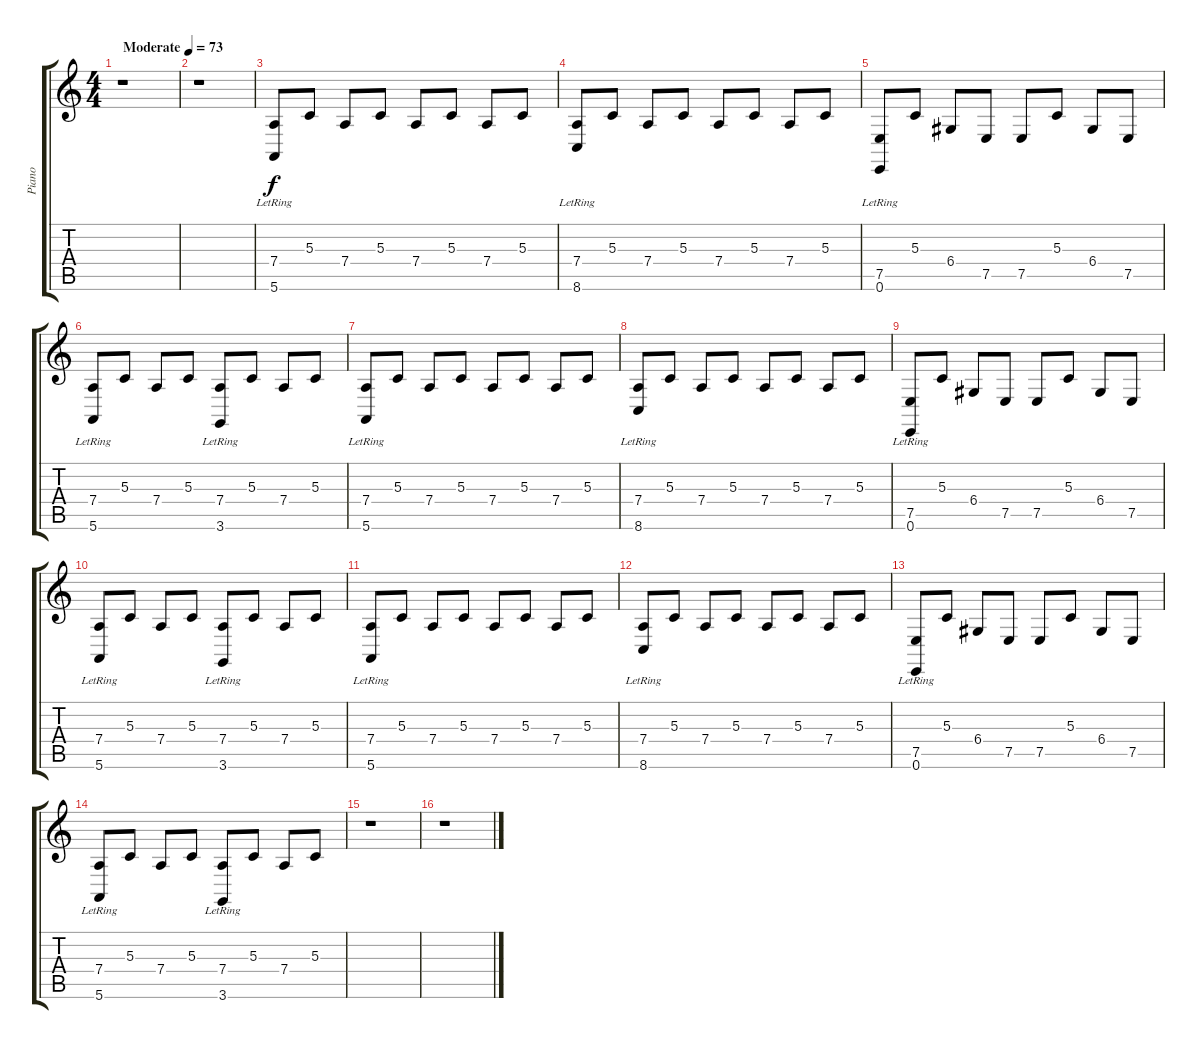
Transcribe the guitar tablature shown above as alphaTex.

\track ("Piano" "Piano") {instrument harpsichord}
\staff {score tabs}
\tuning (E4 B3 G3 D3 A2 E2) {hide}
\ts (4 4)
\tempo (73 "Moderate")
\clef g2
\ks c
r.1{dy f instrument harpsichord} |
r.1 |
(7.4 5.6{lr}).8 5.3.8 7.4.8 5.3.8 7.4.8 5.3.8 7.4.8 5.3.8 |
(7.4 8.6{lr}).8 5.3.8 7.4.8 5.3.8 7.4.8 5.3.8 7.4.8 5.3.8 |
(7.5 0.6{lr}).8 5.3.8 6.4.8 7.5.8 7.5.8 5.3.8 6.4.8 7.5.8 |
(7.4 5.6{lr}).8 5.3.8 7.4.8 5.3.8 (7.4 3.6{lr}).8 5.3.8 7.4.8 5.3.8 |
(7.4 5.6{lr}).8 5.3.8 7.4.8 5.3.8 7.4.8 5.3.8 7.4.8 5.3.8 |
(7.4 8.6{lr}).8 5.3.8 7.4.8 5.3.8 7.4.8 5.3.8 7.4.8 5.3.8 |
(7.5 0.6{lr}).8 5.3.8 6.4.8 7.5.8 7.5.8 5.3.8 6.4.8 7.5.8 |
(7.4 5.6{lr}).8 5.3.8 7.4.8 5.3.8 (7.4 3.6{lr}).8 5.3.8 7.4.8 5.3.8 |
(7.4 5.6{lr}).8 5.3.8 7.4.8 5.3.8 7.4.8 5.3.8 7.4.8 5.3.8 |
(7.4 8.6{lr}).8 5.3.8 7.4.8 5.3.8 7.4.8 5.3.8 7.4.8 5.3.8 |
(7.5 0.6{lr}).8 5.3.8 6.4.8 7.5.8 7.5.8 5.3.8 6.4.8 7.5.8 |
(7.4 5.6{lr}).8 5.3.8 7.4.8 5.3.8 (7.4 3.6{lr}).8 5.3.8 7.4.8 5.3.8 |
r.1 |
r.1
